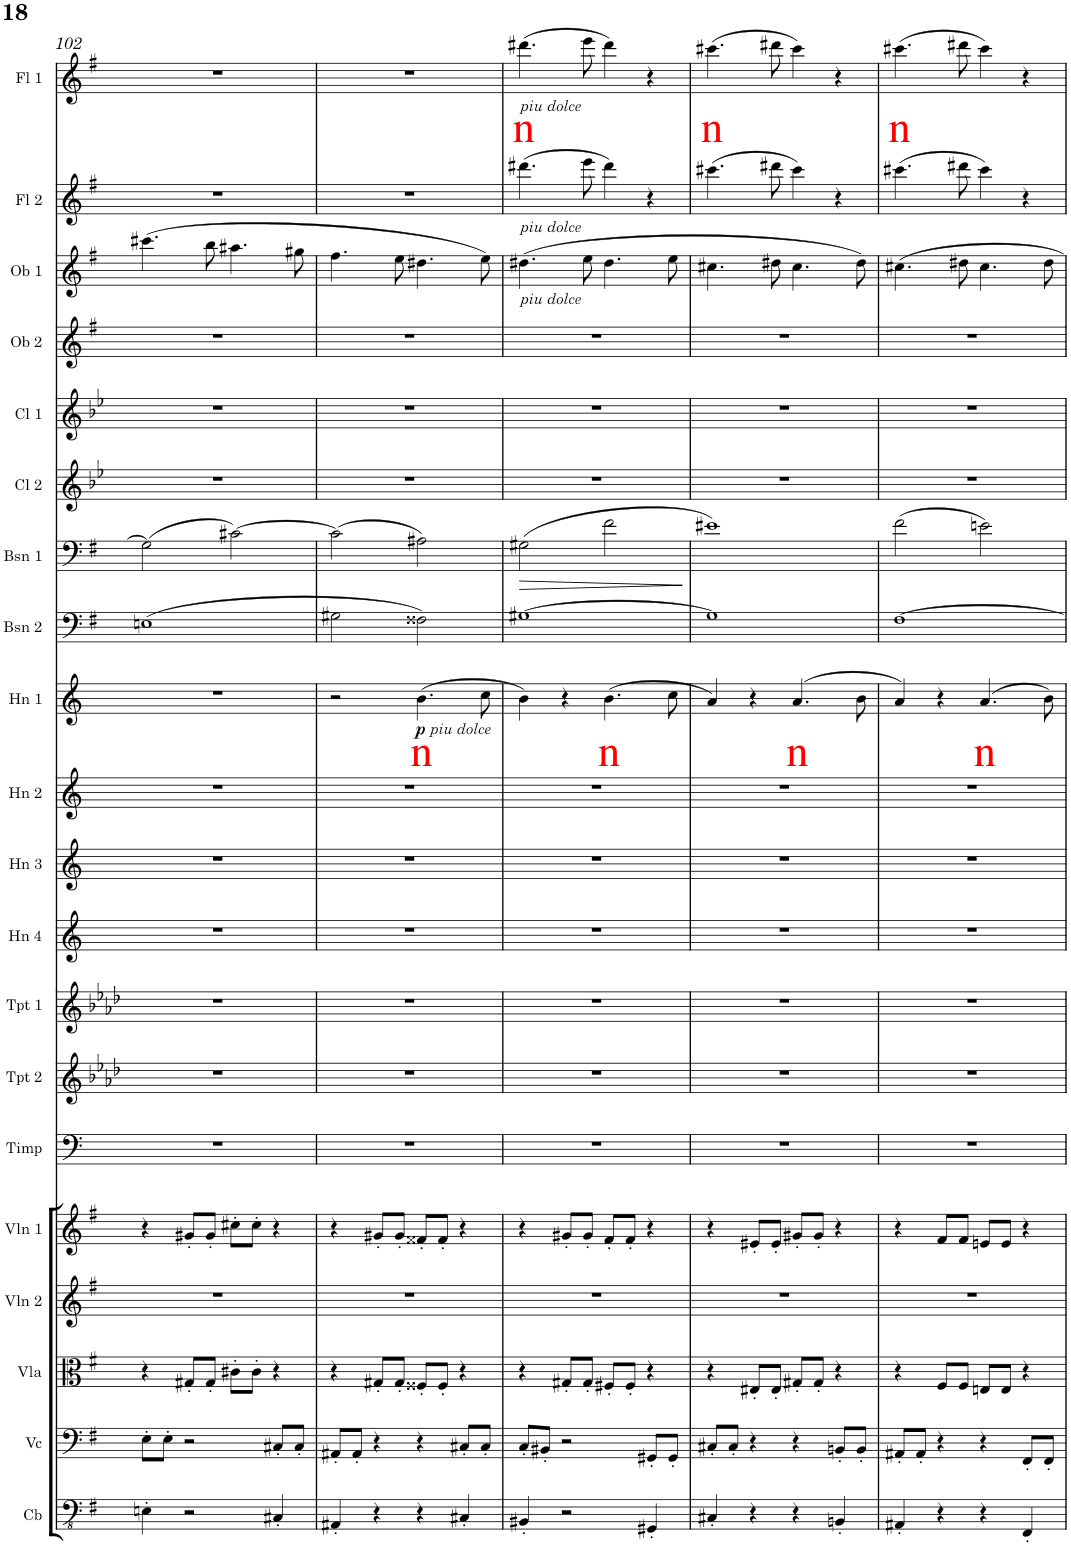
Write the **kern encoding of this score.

**kern	**kern	**kern	**kern	**kern	**kern	**kern	**kern	**kern	**kern	**kern	**kern	**text	**dynam	**kern	**kern	**dynam	**kern	**kern	**kern	**kern	**kern	**kern	**text
*part20	*part19	*part18	*part17	*part16	*part15	*part14	*part13	*part12	*part11	*part10	*part9	*part9	*part9	*part8	*part7	*part7	*part6	*part5	*part4	*part3	*part2	*part1	*part1
*staff20	*staff19	*staff18	*staff17	*staff16	*staff15	*staff14	*staff13	*staff12	*staff11	*staff10	*staff9	*staff9	*staff9	*staff8	*staff7	*staff7	*staff6	*staff5	*staff4	*staff3	*staff2	*staff1	*staff1
*I"Contrabass	*I"Violoncello	*I"Viola	*I"Violin 2	*I"Violin 1	*I"Timpani	*I"E Trumpet 2	*I"E Trumpet 1	*I"C Horn 4	*I"C Horn 3	*I"E Horn 2	*I"E Horn 1	*	*	*I"Bassoon 2	*I"Bassoon 1	*	*I"A Clarinet 2	*I"A Clarinet 1	*I"Oboe 2	*I"Oboe 1	*I"Flute 2	*I"Flute 1	*
*I'Cb	*I'Vc	*I'Vla	*I'Vln 2	*I'Vln 1	*I'Timp	*I'Tpt 2	*I'Tpt 1	*I'Hn 4	*I'Hn 3	*I'Hn 2	*I'Hn 1	*	*	*I'Bsn 2	*I'Bsn 1	*	*I'Cl 2	*I'Cl 1	*I'Ob 2	*I'Ob 1	*I'Fl 2	*I'Fl 1	*
!!LO:PB:g=z
*clefFv4	*clefF4	*clefC3	*clefG2	*clefG2	*clefF4	*clefG2	*clefG2	*clefG2	*clefG2	*clefG2	*clefG2	*	*	*clefF4	*clefF4	*	*clefG2	*clefG2	*clefG2	*clefG2	*clefG2	*clefG2	*
*	*	*	*	*	*	*Trd-2c-4	*Trd-2c-4	*Trd7c12	*Trd7c12	*Trd5c8	*Trd5c8	*	*	*	*	*	*Trd2c3	*Trd2c3	*	*	*	*	*
*k[f#]	*k[f#]	*k[f#]	*k[f#]	*k[f#]	*k[]	*k[b-e-a-d-]	*k[b-e-a-d-]	*k[]	*k[]	*k[]	*k[]	*	*	*k[f#]	*k[f#]	*	*k[b-e-]	*k[b-e-]	*k[f#]	*k[f#]	*k[f#]	*k[f#]	*
*M2/2	*M2/2	*M2/2	*M2/2	*M2/2	*M2/2	*M2/2	*M2/2	*M2/2	*M2/2	*M2/2	*M2/2	*	*	*M2/2	*M2/2	*	*M2/2	*M2/2	*M2/2	*M2/2	*M2/2	*M2/2	*
*met(c|)	*met(c|)	*met(c|)	*met(c|)	*met(c|)	*met(c|)	*met(c|)	*met(c|)	*met(c|)	*met(c|)	*met(c|)	*met(c|)	*	*	*met(c|)	*met(c|)	*	*met(c|)	*met(c|)	*met(c|)	*met(c|)	*met(c|)	*met(c|)	*
=102	=102	=102	=102	=102	=102	=102	=102	=102	=102	=102	=102	=102	=102	=102	=102	=102	=102	=102	=102	=102	=102	=102	=102
4EEn'\	8E'\L	4r	1r	4r	1r	1r	1r	1r	1r	1r	1r	.	.	(1En	(2G#\]	.	1r	1r	1r	(4.ccc#X\	1r	1r	.
.	8E'\J	.	.	.	.	.	.	.	.	.	.	.	.	.	.	.	.	.	.	.	.	.	.
2r	2r	8G#X'/L	.	8g#X'/L	.	.	.	.	.	.	.	.	.	.	.	.	.	.	.	.	.	.	.
.	.	8G#'/J	.	8g#'/J	.	.	.	.	.	.	.	.	.	.	.	.	.	.	.	8bb\	.	.	.
.	.	8c#X'\L	.	8cc#X'\L	.	.	.	.	.	.	.	.	.	.	[2c#X\)	.	.	.	.	4.aa#X\	.	.	.
.	.	8c#'\J	.	8cc#'\J	.	.	.	.	.	.	.	.	.	.	.	.	.	.	.	.	.	.	.
4CC#X'/	8C#X'/L	4r	.	4r	.	.	.	.	.	.	.	.	.	.	.	.	.	.	.	.	.	.	.
.	8C#'/J	.	.	.	.	.	.	.	.	.	.	.	.	.	.	.	.	.	.	8gg#X\	.	.	.
=103	=103	=103	=103	=103	=103	=103	=103	=103	=103	=103	=103	=103	=103	=103	=103	=103	=103	=103	=103	=103	=103	=103	=103
4AAA#X'/	8AA#X'/L	4r	1r	4r	1r	1r	1r	1r	1r	1r	2r	.	.	2G#X\	(2c#\]	.	1r	1r	1r	4.ff#\	1r	1r	.
.	8AA#'/J	.	.	.	.	.	.	.	.	.	.	.	.	.	.	.	.	.	.	.	.	.	.
4r	4r	8G#X'/L	.	8g#X'/L	.	.	.	.	.	.	.	.	.	.	.	.	.	.	.	.	.	.	.
.	.	8G#'/J	.	8g#'/J	.	.	.	.	.	.	.	.	.	.	.	.	.	.	.	8ee\	.	.	.
!	!	!	!	!	!	!	!	!	!	!	!LO:TX:b:i:t=piu dolce	!	!	!	!	!	!	!	!	!	!	!	!
!	!	!	!	!	!	!	!	!	!	!	!	!LO:LY:b:color=#FF0000	!LO:DY:b	!	!	!	!	!	!	!	!	!	!
4r	4r	8F##X'/L	.	8f##X'/L	.	.	.	.	.	.	(4.b\	n	p	2F##X\)	2A#X\)	.	.	.	.	4.dd#X\	.	.	.
.	.	8F##'/J	.	8f##'/J	.	.	.	.	.	.	.	.	.	.	.	.	.	.	.	.	.	.	.
4CC#X'/	8C#X'/L	4r	.	4r	.	.	.	.	.	.	.	.	.	.	.	.	.	.	.	.	.	.	.
.	8C#'/J	.	.	.	.	.	.	.	.	.	8cc\	.	.	.	.	.	.	.	.	8ee\)	.	.	.
=104	=104	=104	=104	=104	=104	=104	=104	=104	=104	=104	=104	=104	=104	=104	=104	=104	=104	=104	=104	=104	=104	=104	=104
!	!	!	!	!	!	!	!	!	!	!	!	!	!	!	!	!	!	!	!	!	!	!LO:TX:b:i:t=piu dolce	!
!	!	!	!	!	!	!	!	!	!	!	!	!	!	!	!	!	!	!	!	!	!LO:TX:b:i:t=piu dolce	!	!
!	!	!	!	!	!	!	!	!	!	!	!	!	!	!	!	!	!	!	!	!LO:TX:b:i:t=piu dolce	!	!	!
!	!	!	!	!	!	!	!	!	!	!	!	!	!	!	!	!LO:HP:b	!	!	!	!	!	!	!LO:LY:b:color=#FF0000
4BBB#X'/	8C'/L	4r	1r	4r	1r	1r	1r	1r	1r	1r	4b\)	.	.	[1G#X	(2G#X\	>	1r	1r	1r	(4.dd#X\	(4.ddd#X\	(4.ddd#X\	n
.	8BB#X'/J	.	.	.	.	.	.	.	.	.	.	.	.	.	.	.	.	.	.	.	.	.	.
2r	2r	8G#X'/L	.	8g#X'/L	.	.	.	.	.	.	4r	.	.	.	.	.	.	.	.	.	.	.	.
.	.	8G#'/J	.	8g#'/J	.	.	.	.	.	.	.	.	.	.	.	.	.	.	.	8ee\	8eee\	8eee\	.
!	!	!	!	!	!	!	!	!	!	!	!	!LO:LY:b:color=#FF0000	!	!	!	!	!	!	!	!	!	!	!
.	.	8F#X'/L	.	8f#'/L	.	.	.	.	.	.	(4.b\	n	.	.	2f#\	.	.	.	.	4.dd#\	4ddd#\)	4ddd#\)	.
.	.	8F#'/J	.	8f#'/J	.	.	.	.	.	.	.	.	.	.	.	.	.	.	.	.	.	.	.
4GGG#X'/	8GG#X'/L	4r	.	4r	.	.	.	.	.	.	.	.	.	.	.	.	.	.	.	.	4r	4r	.
.	8GG#'/J	.	.	.	.	.	.	.	.	.	8cc\	.	.	.	.	.	.	.	.	8ee\	.	.	.
.	.	.	.	.	.	.	.	.	.	.	.	.	.	.	.	]	.	.	.	.	.	.	.
=105	=105	=105	=105	=105	=105	=105	=105	=105	=105	=105	=105	=105	=105	=105	=105	=105	=105	=105	=105	=105	=105	=105	=105
!	!	!	!	!	!	!	!	!	!	!	!	!	!	!	!	!	!	!	!	!	!	!	!LO:LY:b:color=#FF0000
4CC#X'/	8C#X'/L	4r	1r	4r	1r	1r	1r	1r	1r	1r	4a/)	.	.	1G#]	1e#X)	.	1r	1r	1r	4.cc#X\	(4.ccc#X\	(4.ccc#X\	n
.	8C#'/J	.	.	.	.	.	.	.	.	.	.	.	.	.	.	.	.	.	.	.	.	.	.
4r	4r	8E#X'/L	.	8e#X'/L	.	.	.	.	.	.	4r	.	.	.	.	.	.	.	.	.	.	.	.
.	.	8E#'/J	.	8e#'/J	.	.	.	.	.	.	.	.	.	.	.	.	.	.	.	8dd#X\	8ddd#X\	8ddd#X\	.
!	!	!	!	!	!	!	!	!	!	!	!	!LO:LY:b:color=#FF0000	!	!	!	!	!	!	!	!	!	!	!
4r	4r	8G#X'/L	.	8g#X'/L	.	.	.	.	.	.	(4.a/	n	.	.	.	.	.	.	.	4.cc#\	4ccc#\)	4ccc#\)	.
.	.	8G#'/J	.	8g#'/J	.	.	.	.	.	.	.	.	.	.	.	.	.	.	.	.	.	.	.
4BBBn'/	8BBn'/L	4r	.	4r	.	.	.	.	.	.	.	.	.	.	.	.	.	.	.	.	4r	4r	.
.	8BB'/J	.	.	.	.	.	.	.	.	.	8b\	.	.	.	.	.	.	.	.	8dd#\)	.	.	.
=106	=106	=106	=106	=106	=106	=106	=106	=106	=106	=106	=106	=106	=106	=106	=106	=106	=106	=106	=106	=106	=106	=106	=106
!	!	!	!	!	!	!	!	!	!	!	!	!	!	!	!	!	!	!	!	!	!	!	!LO:LY:b:color=#FF0000
4AAA#X'/	8AA#X'/L	4r	1r	4r	1r	1r	1r	1r	1r	1r	4a/)	.	.	[1F#	(2f#\	.	1r	1r	1r	4.cc#X\	(4.ccc#X\	(4.ccc#X\	n
.	8AA#'/J	.	.	.	.	.	.	.	.	.	.	.	.	.	.	.	.	.	.	.	.	.	.
4r	4r	8F#/L	.	8f#/L	.	.	.	.	.	.	4r	.	.	.	.	.	.	.	.	.	.	.	.
.	.	8F#/J	.	8f#/J	.	.	.	.	.	.	.	.	.	.	.	.	.	.	.	8dd#X\	8ddd#X\	8ddd#X\	.
!	!	!	!	!	!	!	!	!	!	!	!	!LO:LY:b:color=#FF0000	!	!	!	!	!	!	!	!	!	!	!
4r	4r	8En/L	.	8en/L	.	.	.	.	.	.	(4.a/	n	.	.	2en\)	.	.	.	.	4.cc#\	4ccc#\)	4ccc#\)	.
.	.	8E/J	.	8e/J	.	.	.	.	.	.	.	.	.	.	.	.	.	.	.	.	.	.	.
4FFF#'/	8FF#'/L	4r	.	4r	.	.	.	.	.	.	.	.	.	.	.	.	.	.	.	.	4r	4r	.
.	8FF#'/J	.	.	.	.	.	.	.	.	.	8b\)	.	.	.	.	.	.	.	.	8dd#\	.	.	.
=	=	=	=	=	=	=	=	=	=	=	=	=	=	=	=	=	=	=	=	=	=	=	=
*-	*-	*-	*-	*-	*-	*-	*-	*-	*-	*-	*-	*-	*-	*-	*-	*-	*-	*-	*-	*-	*-	*-	*-
